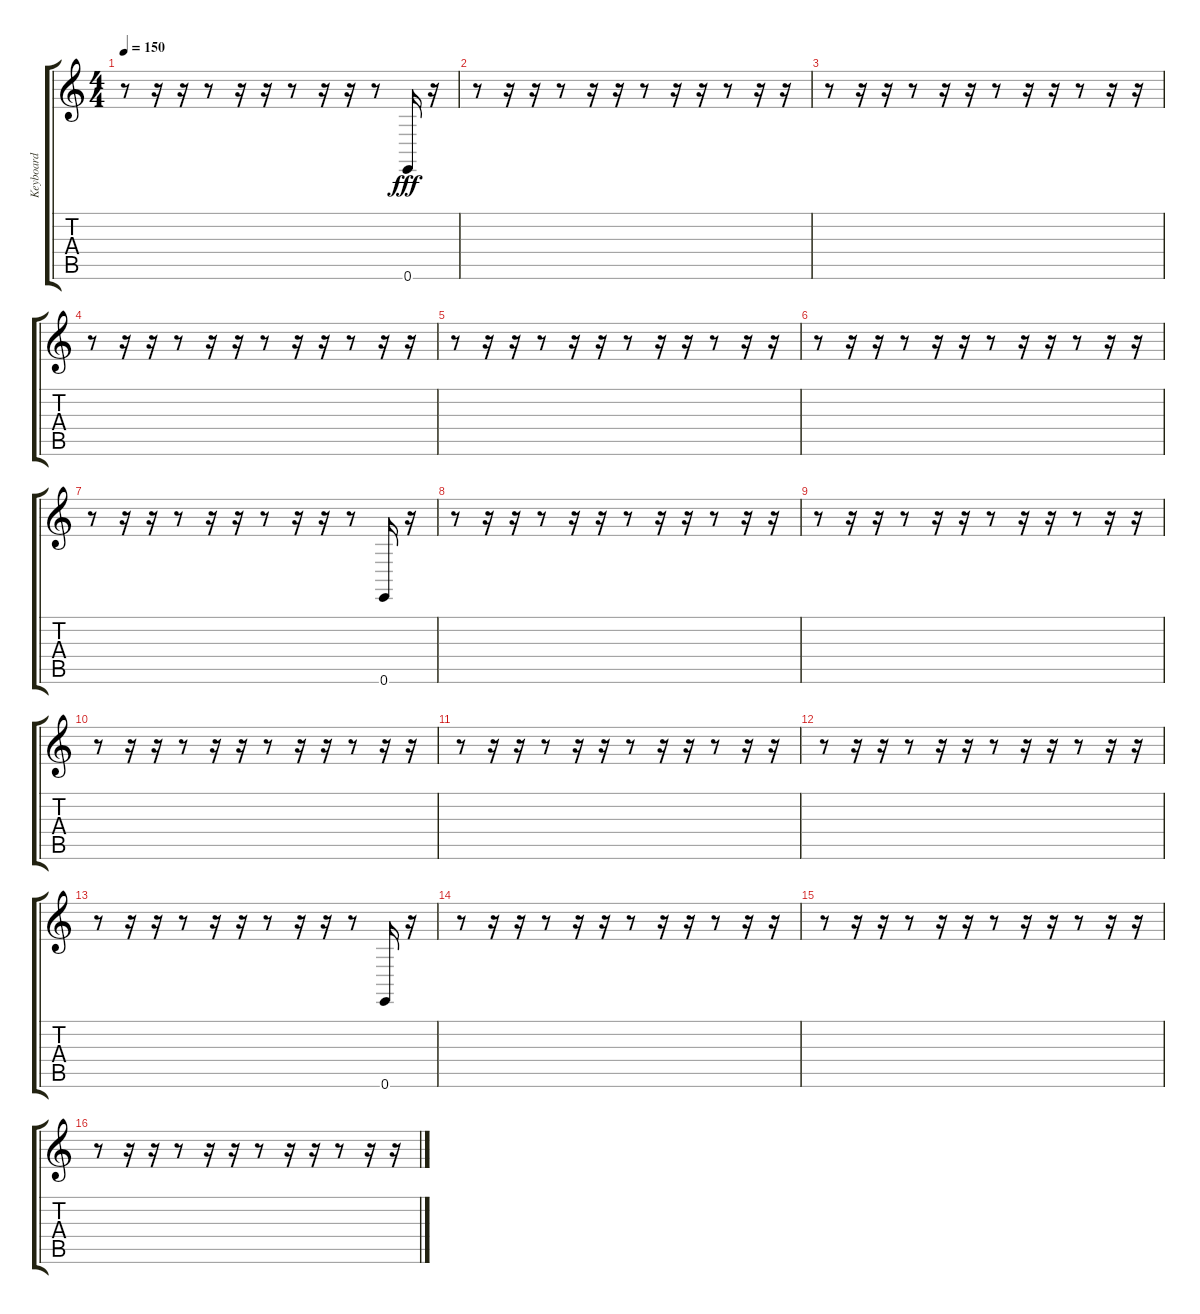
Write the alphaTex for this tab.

\track ("Keyboard" "Keyboard") {instrument acousticgrandpiano}
\staff {score tabs}
\tuning (E4 B3 G3 D3 A2 E2) {hide}
\ts (4 4)
\tempo 150
\clef g2
\ks c
r.8{dy fff} r.16 r.16 r.8 r.16 r.16 r.8 r.16 r.16 r.8 0.6.16 r.16 |
r.8 r.16 r.16 r.8 r.16 r.16 r.8 r.16 r.16 r.8 r.16 r.16 |
r.8 r.16 r.16 r.8 r.16 r.16 r.8 r.16 r.16 r.8 r.16 r.16 |
r.8 r.16 r.16 r.8 r.16 r.16 r.8 r.16 r.16 r.8 r.16 r.16 |
r.8 r.16 r.16 r.8 r.16 r.16 r.8 r.16 r.16 r.8 r.16 r.16 |
r.8 r.16 r.16 r.8 r.16 r.16 r.8 r.16 r.16 r.8 r.16 r.16 |
r.8 r.16 r.16 r.8 r.16 r.16 r.8 r.16 r.16 r.8 0.6.16 r.16 |
r.8 r.16 r.16 r.8 r.16 r.16 r.8 r.16 r.16 r.8 r.16 r.16 |
r.8 r.16 r.16 r.8 r.16 r.16 r.8 r.16 r.16 r.8 r.16 r.16 |
r.8 r.16 r.16 r.8 r.16 r.16 r.8 r.16 r.16 r.8 r.16 r.16 |
r.8 r.16 r.16 r.8 r.16 r.16 r.8 r.16 r.16 r.8 r.16 r.16 |
r.8 r.16 r.16 r.8 r.16 r.16 r.8 r.16 r.16 r.8 r.16 r.16 |
r.8 r.16 r.16 r.8 r.16 r.16 r.8 r.16 r.16 r.8 0.6.16 r.16 |
r.8 r.16 r.16 r.8 r.16 r.16 r.8 r.16 r.16 r.8 r.16 r.16 |
r.8 r.16 r.16 r.8 r.16 r.16 r.8 r.16 r.16 r.8 r.16 r.16 |
r.8 r.16 r.16 r.8 r.16 r.16 r.8 r.16 r.16 r.8 r.16 r.16
